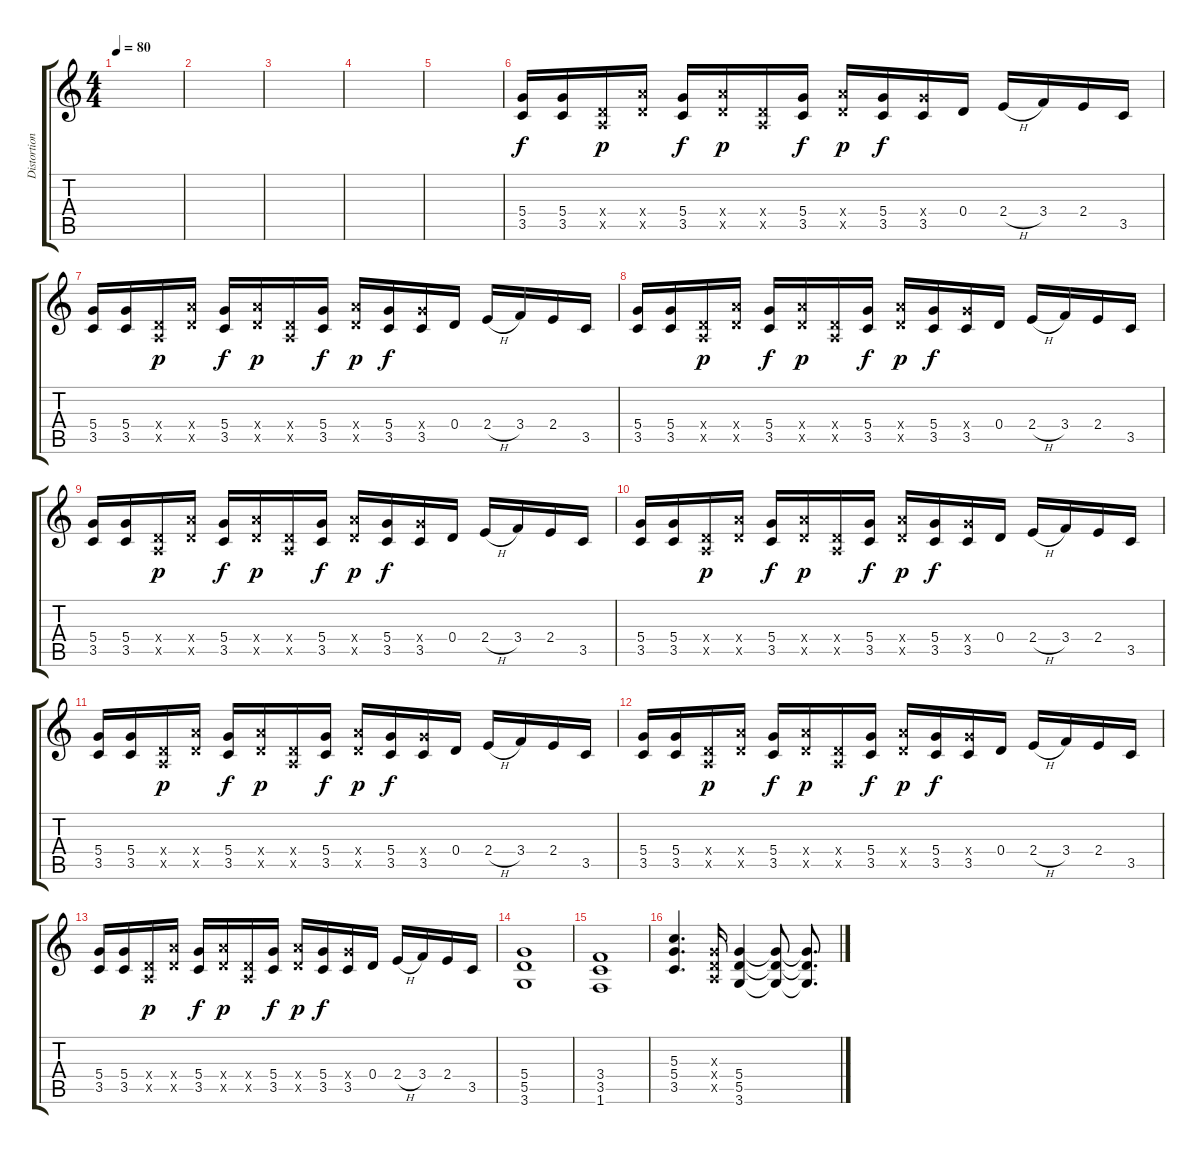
\track ("Distortion" "Distortion") {instrument overdrivenguitar}
\staff {score tabs}
\tuning (E4 B3 G3 D3 A2 E2) {hide}
\ts (4 4)
\tempo 80
\clef g2
\ks c
|
|
|
|
|
(5.4 3.5).16 (5.4 3.5).16 (0.4{x} 0.5{x}).16{dy p} (7.4{x} 5.5{x}).16 (5.4 3.5).16{dy f} (7.4{x} 5.5{x}).16{dy p} (0.4{x} 0.5{x}).16 (5.4 3.5).16{dy f} (7.4{x} 5.5{x}).16{dy p} (5.4 3.5).16{dy f} (5.4{x} 3.5).16 0.4.16 2.4{h}.16 3.4.16 2.4.16 3.5.16 |
(5.4 3.5).16 (5.4 3.5).16 (0.4{x} 0.5{x}).16{dy p} (7.4{x} 5.5{x}).16 (5.4 3.5).16{dy f} (7.4{x} 5.5{x}).16{dy p} (0.4{x} 0.5{x}).16 (5.4 3.5).16{dy f} (7.4{x} 5.5{x}).16{dy p} (5.4 3.5).16{dy f} (5.4{x} 3.5).16 0.4.16 2.4{h}.16 3.4.16 2.4.16 3.5.16 |
(5.4 3.5).16 (5.4 3.5).16 (0.4{x} 0.5{x}).16{dy p} (7.4{x} 5.5{x}).16 (5.4 3.5).16{dy f} (7.4{x} 5.5{x}).16{dy p} (0.4{x} 0.5{x}).16 (5.4 3.5).16{dy f} (7.4{x} 5.5{x}).16{dy p} (5.4 3.5).16{dy f} (5.4{x} 3.5).16 0.4.16 2.4{h}.16 3.4.16 2.4.16 3.5.16 |
(5.4 3.5).16 (5.4 3.5).16 (0.4{x} 0.5{x}).16{dy p} (7.4{x} 5.5{x}).16 (5.4 3.5).16{dy f} (7.4{x} 5.5{x}).16{dy p} (0.4{x} 0.5{x}).16 (5.4 3.5).16{dy f} (7.4{x} 5.5{x}).16{dy p} (5.4 3.5).16{dy f} (5.4{x} 3.5).16 0.4.16 2.4{h}.16 3.4.16 2.4.16 3.5.16 |
(5.4 3.5).16 (5.4 3.5).16 (0.4{x} 0.5{x}).16{dy p} (7.4{x} 5.5{x}).16 (5.4 3.5).16{dy f} (7.4{x} 5.5{x}).16{dy p} (0.4{x} 0.5{x}).16 (5.4 3.5).16{dy f} (7.4{x} 5.5{x}).16{dy p} (5.4 3.5).16{dy f} (5.4{x} 3.5).16 0.4.16 2.4{h}.16 3.4.16 2.4.16 3.5.16 |
(5.4 3.5).16 (5.4 3.5).16 (0.4{x} 0.5{x}).16{dy p} (7.4{x} 5.5{x}).16 (5.4 3.5).16{dy f} (7.4{x} 5.5{x}).16{dy p} (0.4{x} 0.5{x}).16 (5.4 3.5).16{dy f} (7.4{x} 5.5{x}).16{dy p} (5.4 3.5).16{dy f} (5.4{x} 3.5).16 0.4.16 2.4{h}.16 3.4.16 2.4.16 3.5.16 |
(5.4 3.5).16 (5.4 3.5).16 (0.4{x} 0.5{x}).16{dy p} (7.4{x} 5.5{x}).16 (5.4 3.5).16{dy f} (7.4{x} 5.5{x}).16{dy p} (0.4{x} 0.5{x}).16 (5.4 3.5).16{dy f} (7.4{x} 5.5{x}).16{dy p} (5.4 3.5).16{dy f} (5.4{x} 3.5).16 0.4.16 2.4{h}.16 3.4.16 2.4.16 3.5.16 |
(5.4 3.5).16 (5.4 3.5).16 (0.4{x} 0.5{x}).16{dy p} (7.4{x} 5.5{x}).16 (5.4 3.5).16{dy f} (7.4{x} 5.5{x}).16{dy p} (0.4{x} 0.5{x}).16 (5.4 3.5).16{dy f} (7.4{x} 5.5{x}).16{dy p} (5.4 3.5).16{dy f} (5.4{x} 3.5).16 0.4.16 2.4{h}.16 3.4.16 2.4.16 3.5.16 |
(5.4 5.5 3.6).1 |
(3.4 3.5 1.6).1 |
(5.3 5.4 3.5).4{d} (0.3{x} 0.4{x} 0.5{x}).16 (5.4 5.5 3.6).4 (5.4{t} 5.5{t} 3.6{t}).8 (5.4{t} 5.5{t} 3.6{t}).8{d}
